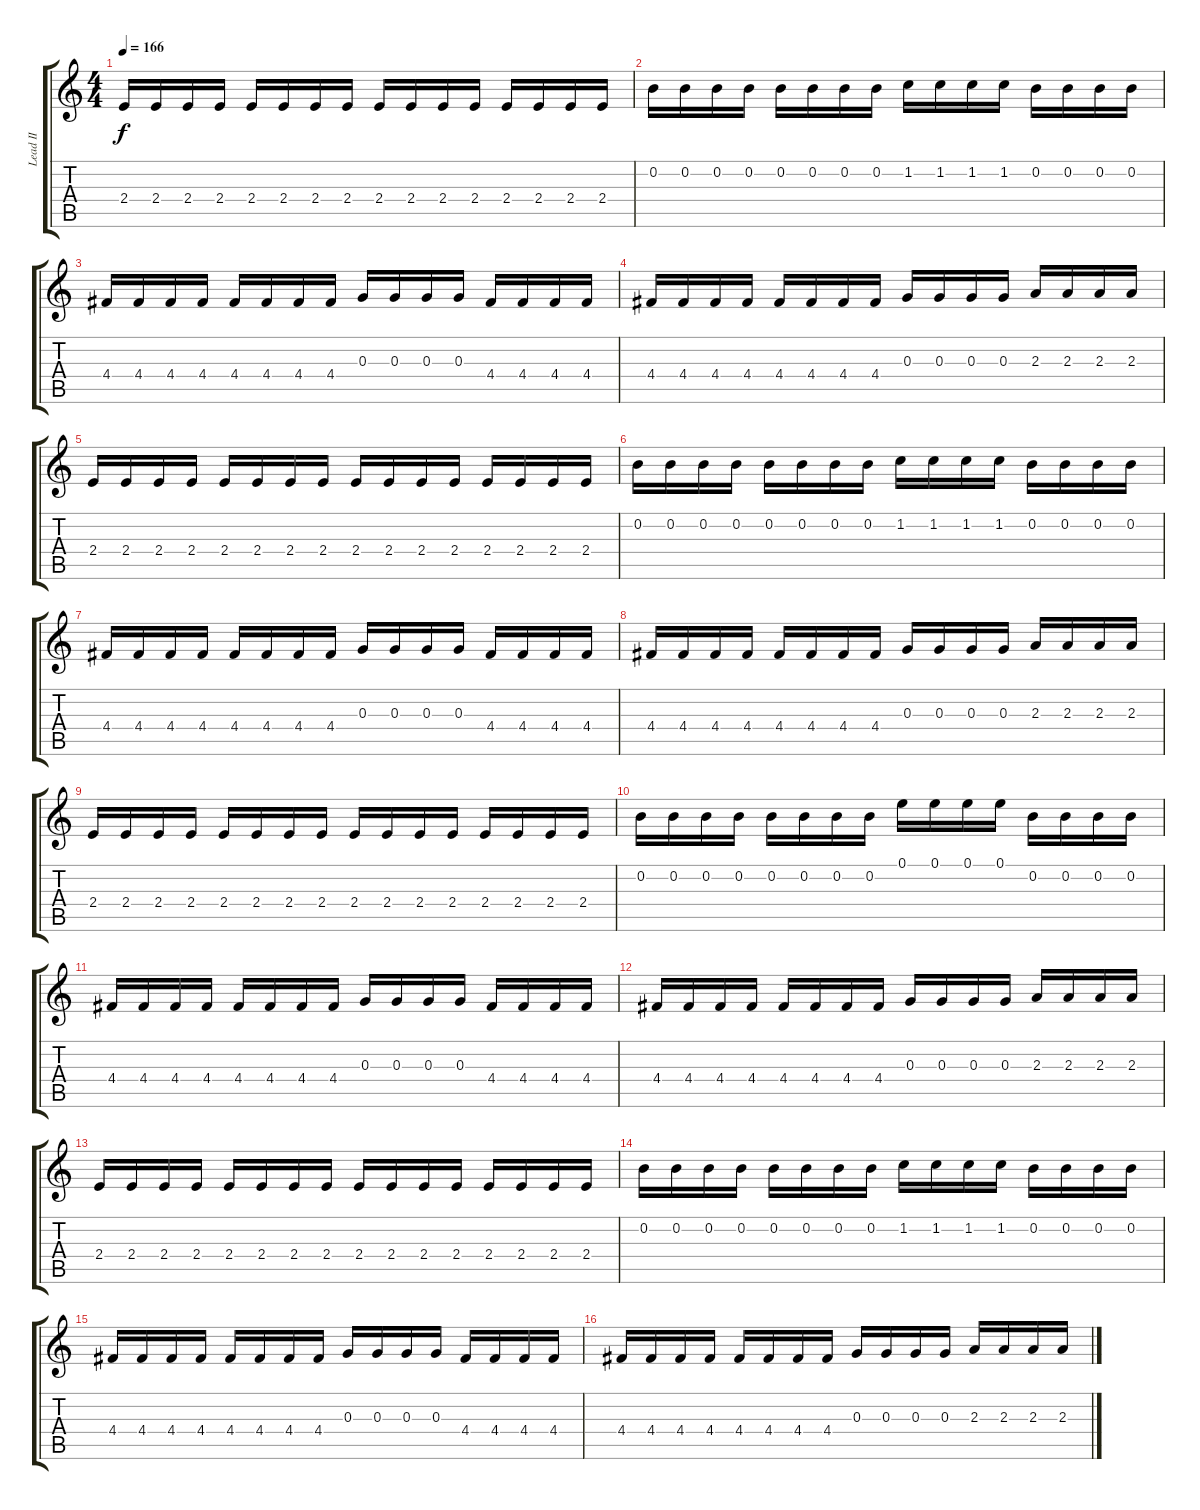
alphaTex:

\track ("Lead II" "Lead II") {instrument distortionguitar}
\staff {score tabs}
\tuning (E4 B3 G3 D3 A2 E2) {hide}
\ts (4 4)
\tempo 166
\clef g2
\ks c
2.4.16{dy f} 2.4.16 2.4.16 2.4.16 2.4.16 2.4.16 2.4.16 2.4.16 2.4.16 2.4.16 2.4.16 2.4.16 2.4.16 2.4.16 2.4.16 2.4.16 |
0.2.16 0.2.16 0.2.16 0.2.16 0.2.16 0.2.16 0.2.16 0.2.16 1.2.16 1.2.16 1.2.16 1.2.16 0.2.16 0.2.16 0.2.16 0.2.16 |
4.4.16 4.4.16 4.4.16 4.4.16 4.4.16 4.4.16 4.4.16 4.4.16 0.3.16 0.3.16 0.3.16 0.3.16 4.4.16 4.4.16 4.4.16 4.4.16 |
4.4.16 4.4.16 4.4.16 4.4.16 4.4.16 4.4.16 4.4.16 4.4.16 0.3.16 0.3.16 0.3.16 0.3.16 2.3.16 2.3.16 2.3.16 2.3.16 |
2.4.16 2.4.16 2.4.16 2.4.16 2.4.16 2.4.16 2.4.16 2.4.16 2.4.16 2.4.16 2.4.16 2.4.16 2.4.16 2.4.16 2.4.16 2.4.16 |
0.2.16 0.2.16 0.2.16 0.2.16 0.2.16 0.2.16 0.2.16 0.2.16 1.2.16 1.2.16 1.2.16 1.2.16 0.2.16 0.2.16 0.2.16 0.2.16 |
4.4.16 4.4.16 4.4.16 4.4.16 4.4.16 4.4.16 4.4.16 4.4.16 0.3.16 0.3.16 0.3.16 0.3.16 4.4.16 4.4.16 4.4.16 4.4.16 |
4.4.16 4.4.16 4.4.16 4.4.16 4.4.16 4.4.16 4.4.16 4.4.16 0.3.16 0.3.16 0.3.16 0.3.16 2.3.16 2.3.16 2.3.16 2.3.16 |
2.4.16 2.4.16 2.4.16 2.4.16 2.4.16 2.4.16 2.4.16 2.4.16 2.4.16 2.4.16 2.4.16 2.4.16 2.4.16 2.4.16 2.4.16 2.4.16 |
0.2.16 0.2.16 0.2.16 0.2.16 0.2.16 0.2.16 0.2.16 0.2.16 0.1.16 0.1.16 0.1.16 0.1.16 0.2.16 0.2.16 0.2.16 0.2.16 |
4.4.16 4.4.16 4.4.16 4.4.16 4.4.16 4.4.16 4.4.16 4.4.16 0.3.16 0.3.16 0.3.16 0.3.16 4.4.16 4.4.16 4.4.16 4.4.16 |
4.4.16 4.4.16 4.4.16 4.4.16 4.4.16 4.4.16 4.4.16 4.4.16 0.3.16 0.3.16 0.3.16 0.3.16 2.3.16 2.3.16 2.3.16 2.3.16 |
2.4.16 2.4.16 2.4.16 2.4.16 2.4.16 2.4.16 2.4.16 2.4.16 2.4.16 2.4.16 2.4.16 2.4.16 2.4.16 2.4.16 2.4.16 2.4.16 |
0.2.16 0.2.16 0.2.16 0.2.16 0.2.16 0.2.16 0.2.16 0.2.16 1.2.16 1.2.16 1.2.16 1.2.16 0.2.16 0.2.16 0.2.16 0.2.16 |
4.4.16 4.4.16 4.4.16 4.4.16 4.4.16 4.4.16 4.4.16 4.4.16 0.3.16 0.3.16 0.3.16 0.3.16 4.4.16 4.4.16 4.4.16 4.4.16 |
4.4.16 4.4.16 4.4.16 4.4.16 4.4.16 4.4.16 4.4.16 4.4.16 0.3.16 0.3.16 0.3.16 0.3.16 2.3.16 2.3.16 2.3.16 2.3.16
